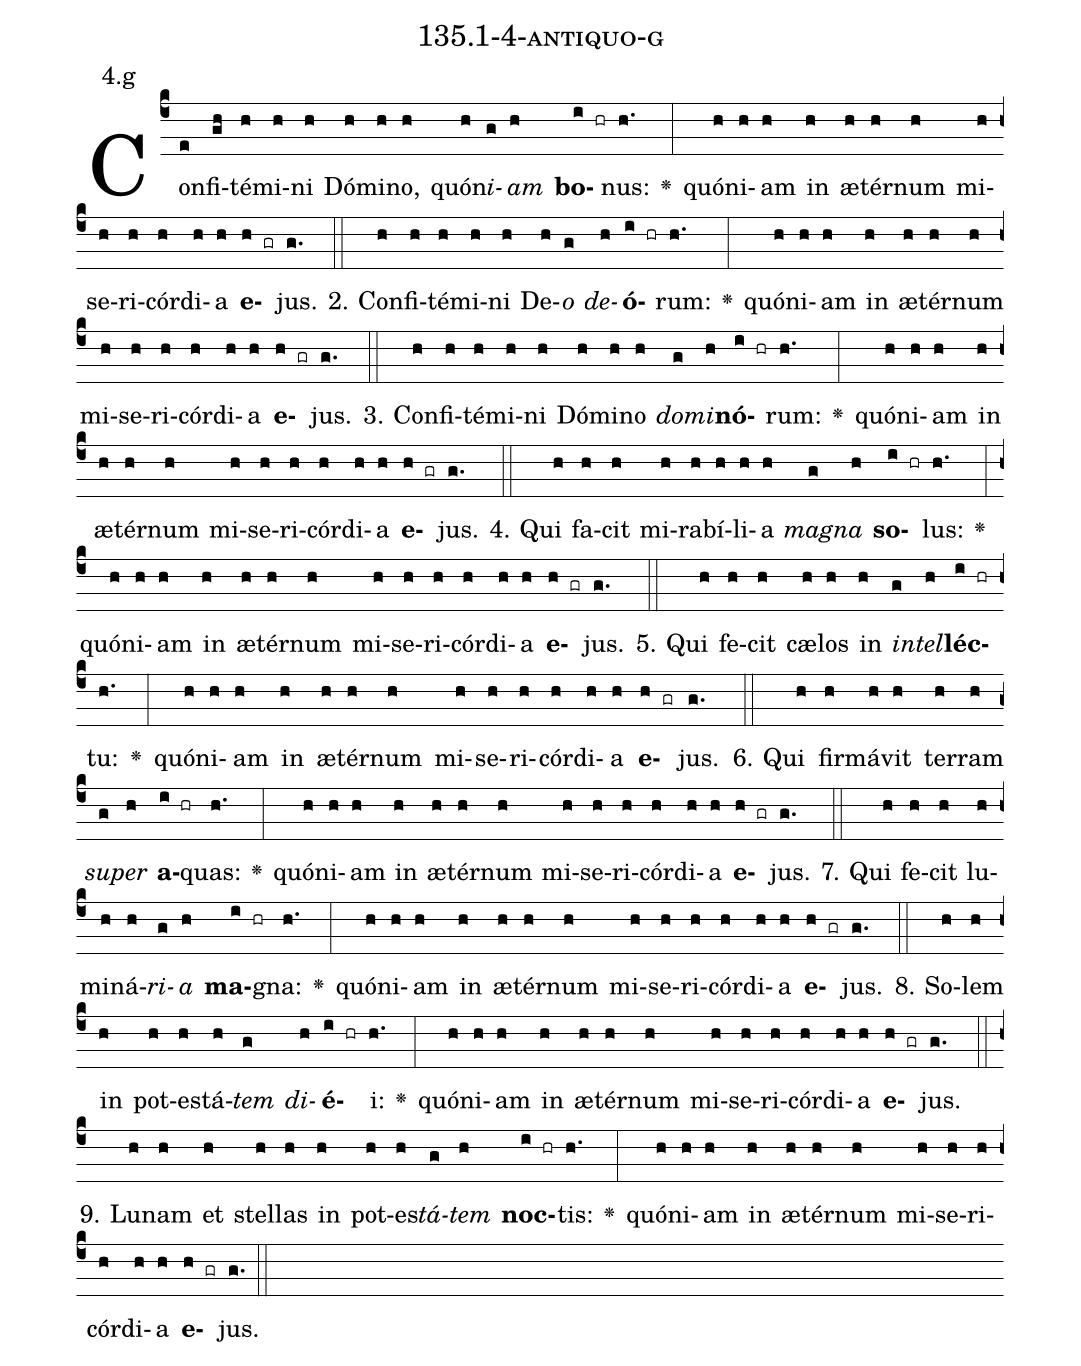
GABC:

name: 135.1-4-antiquo-g;
annotation: 4.g;
%%
(c4)Con(e)fi(gh)té(h)mi(h)ni(h) Dó(h)mi(h)no,(h) quón(h)<i>i</i>(g)<i>am</i>(h) <b>bo</b>(i hr)nus:(h.) <v>\greheightstar</v>(:) quón(h)i(h)am(h) in(h) æ(h)tér(h)num(h) mi(h)se(h)ri(h)cór(h)di(h)a(h) <b>e</b>(h gr)jus.(g.) (::)
2. Con(h)fi(h)té(h)mi(h)ni(h) De(h)<i>o</i>(g) <i>de</i>(h)<b>ó</b>(i hr)rum:(h.) <v>\greheightstar</v>(:) quón(h)i(h)am(h) in(h) æ(h)tér(h)num(h) mi(h)se(h)ri(h)cór(h)di(h)a(h) <b>e</b>(h gr)jus.(g.) (::)
3. Con(h)fi(h)té(h)mi(h)ni(h) Dó(h)mi(h)no(h) <i>do</i>(g)<i>mi</i>(h)<b>nó</b>(i hr)rum:(h.) <v>\greheightstar</v>(:) quón(h)i(h)am(h) in(h) æ(h)tér(h)num(h) mi(h)se(h)ri(h)cór(h)di(h)a(h) <b>e</b>(h gr)jus.(g.) (::)
4. Qui(h) fa(h)cit(h) mi(h)ra(h)bí(h)li(h)a(h) <i>ma</i>(g)<i>gna</i>(h) <b>so</b>(i hr)lus:(h.) <v>\greheightstar</v>(:) quón(h)i(h)am(h) in(h) æ(h)tér(h)num(h) mi(h)se(h)ri(h)cór(h)di(h)a(h) <b>e</b>(h gr)jus.(g.) (::)
5. Qui(h) fe(h)cit(h) cæ(h)los(h) in(h) <i>in</i>(g)<i>tel</i>(h)<b>léc</b>(i hr)tu:(h.) <v>\greheightstar</v>(:) quón(h)i(h)am(h) in(h) æ(h)tér(h)num(h) mi(h)se(h)ri(h)cór(h)di(h)a(h) <b>e</b>(h gr)jus.(g.) (::)
6. Qui(h) fir(h)má(h)vit(h) ter(h)ram(h) <i>su</i>(g)<i>per</i>(h) <b>a</b>(i hr)quas:(h.) <v>\greheightstar</v>(:) quón(h)i(h)am(h) in(h) æ(h)tér(h)num(h) mi(h)se(h)ri(h)cór(h)di(h)a(h) <b>e</b>(h gr)jus.(g.) (::)
7. Qui(h) fe(h)cit(h) lu(h)mi(h)ná(h)<i>ri</i>(g)<i>a</i>(h) <b>ma</b>(i hr)gna:(h.) <v>\greheightstar</v>(:) quón(h)i(h)am(h) in(h) æ(h)tér(h)num(h) mi(h)se(h)ri(h)cór(h)di(h)a(h) <b>e</b>(h gr)jus.(g.) (::)
8. So(h)lem(h) in(h) pot(h)es(h)tá(h)<i>tem</i>(g) <i>di</i>(h)<b>é</b>(i hr)i:(h.) <v>\greheightstar</v>(:) quón(h)i(h)am(h) in(h) æ(h)tér(h)num(h) mi(h)se(h)ri(h)cór(h)di(h)a(h) <b>e</b>(h gr)jus.(g.) (::)
9. Lu(h)nam(h) et(h) stel(h)las(h) in(h) pot(h)es(h)<i>tá</i>(g)<i>tem</i>(h) <b>noc</b>(i hr)tis:(h.) <v>\greheightstar</v>(:) quón(h)i(h)am(h) in(h) æ(h)tér(h)num(h) mi(h)se(h)ri(h)cór(h)di(h)a(h) <b>e</b>(h gr)jus.(g.) (::)
